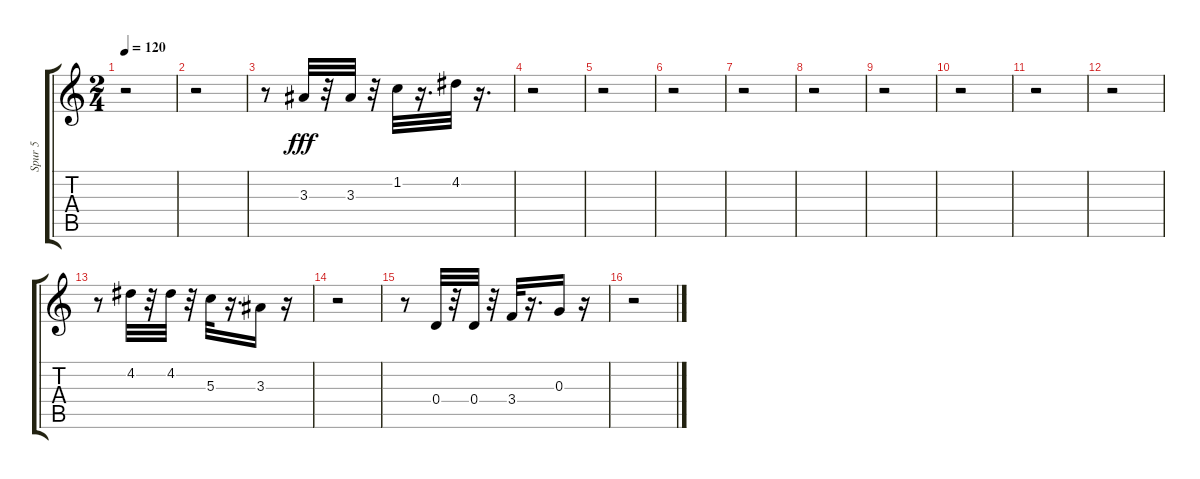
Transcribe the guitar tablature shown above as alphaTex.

\track ("Spur 5" "Spur 5") {instrument electricguitarmuted}
\staff {score tabs}
\tuning (E4 B3 G3 D3 A2 E2) {hide}
\ts (2 4)
\tempo 120
\clef g2
\ks c
r.2{dy fff} |
r.2 |
r.8 3.3.32 r.32 3.3.32 r.32 1.2.32 r.16{d} 4.2.32 r.16{d} |
r.2 |
r.2 |
r.2 |
r.2 |
r.2 |
r.2 |
r.2 |
r.2 |
r.2 |
r.8 4.2.32 r.32 4.2.32 r.32 5.3.32 r.16{d} 3.3.16 r.16 |
r.2 |
r.8 0.4.32 r.32 0.4.32 r.32 3.4.32 r.16{d} 0.3.16 r.16 |
r.2
